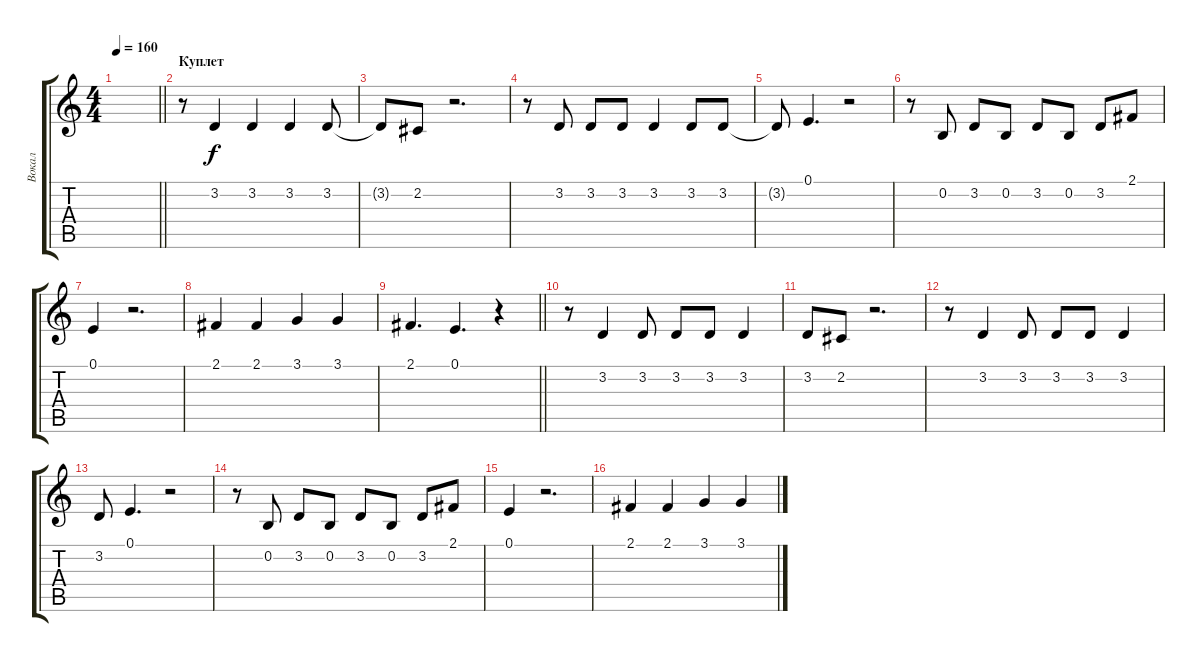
\track ("Вокал" "Вокал") {instrument flute}
\staff {score tabs}
\tuning (E4 B3 G3 D3 A2 E2) {hide}
\ts (4 4)
\tempo 160
\clef g2
\barLineRight lightlight
\ks c
|
\section ("" "Куплет")
r.8 3.2.4 3.2.4 3.2.4 3.2.8 |
3.2{t}.8 2.2.8 r.2{d} |
r.8 3.2.8 3.2.8 3.2.8 3.2.4 3.2.8 3.2.8 |
3.2{t}.8 0.1.4{d} r.2 |
r.8 0.2.8 3.2.8 0.2.8 3.2.8 0.2.8 3.2.8 2.1.8 |
0.1.4 r.2{d} |
2.1.4 2.1.4 3.1.4 3.1.4 |
\barLineRight lightlight
2.1.4{d} 0.1.4{d} r.4 |
\section ("" " ")
r.8 3.2.4 3.2.8 3.2.8 3.2.8 3.2.4 |
3.2.8 2.2.8 r.2{d} |
r.8 3.2.4 3.2.8 3.2.8 3.2.8 3.2.4 |
3.2.8 0.1.4{d} r.2 |
r.8 0.2.8 3.2.8 0.2.8 3.2.8 0.2.8 3.2.8 2.1.8 |
0.1.4 r.2{d} |
2.1.4 2.1.4 3.1.4 3.1.4
